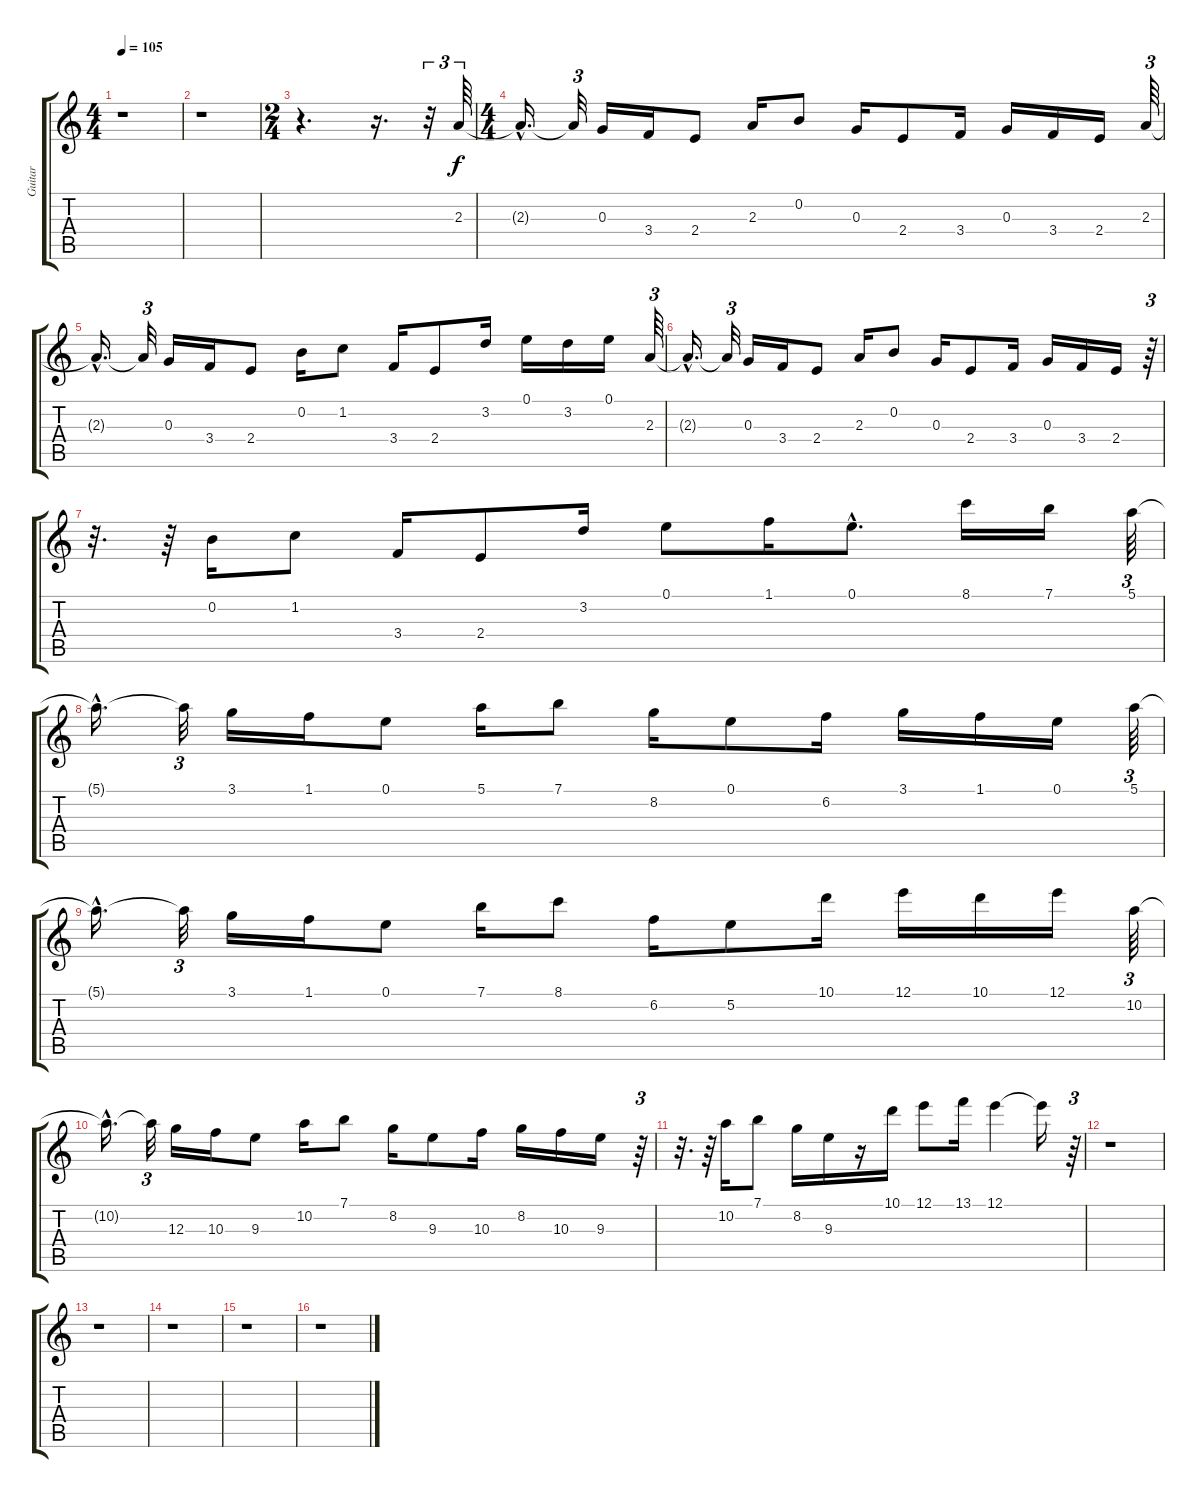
\track ("Guitar" "Guitar") {instrument distortionguitar}
\staff {score tabs}
\tuning (E4 B3 G3 D3 A2 E2) {hide}
\ts (4 4)
\tempo 105
\clef g2
\ks c
r.1{dy f} |
r.1 |
\ts (2 4)
r.4{d} r.16{d} r.32{tu (3 2)} 2.3.64{tu (3 2)} |
\ts (4 4)
2.3{hac t}.16{d} 2.3{t}.32{tu (3 2)} 0.3.16 3.4.16 2.4.8 2.3.16 0.2.8 0.3.16 2.4.8 3.4.16 0.3.16 3.4.16 2.4.16 2.3.64{tu (3 2)} |
2.3{hac t}.16{d} 2.3{t}.32{tu (3 2)} 0.3.16 3.4.16 2.4.8 0.2.16 1.2.8 3.4.16 2.4.8 3.2.16 0.1.16 3.2.16 0.1.16 2.3.64{tu (3 2)} |
2.3{hac t}.16{d} 2.3{t}.32{tu (3 2)} 0.3.16 3.4.16 2.4.8 2.3.16 0.2.8 0.3.16 2.4.8 3.4.16 0.3.16 3.4.16 2.4.16 r.64{tu (3 2)} |
r.32{d} r.64 0.2.16 1.2.8 3.4.16 2.4.8 3.2.16 0.1.8 1.1.16 0.1{hac}.8{d} 8.1.16 7.1.16 5.1.64{tu (3 2)} |
5.1{hac t}.16{d} 5.1{t}.32{tu (3 2)} 3.1.16 1.1.16 0.1.8 5.1.16 7.1.8 8.2.16 0.1.8 6.2.16 3.1.16 1.1.16 0.1.16 5.1.64{tu (3 2)} |
5.1{hac t}.16{d} 5.1{t}.32{tu (3 2)} 3.1.16 1.1.16 0.1.8 7.1.16 8.1.8 6.2.16 5.2.8 10.1.16 12.1.16 10.1.16 12.1.16 10.2.64{tu (3 2)} |
10.2{hac t}.16{d} 10.2{t}.32{tu (3 2)} 12.3.16 10.3.16 9.3.8 10.2.16 7.1.8 8.2.16 9.3.8 10.3.16 8.2.16 10.3.16 9.3.16 r.64{tu (3 2)} |
r.32{d} r.64 10.2.16 7.1.8 8.2.16 9.3.16 r.16 10.1.16 12.1.8 13.1.16 12.1.4 12.1{t}.16 r.64{tu (3 2)} |
r.1 |
r.1 |
r.1 |
r.1 |
r.1
